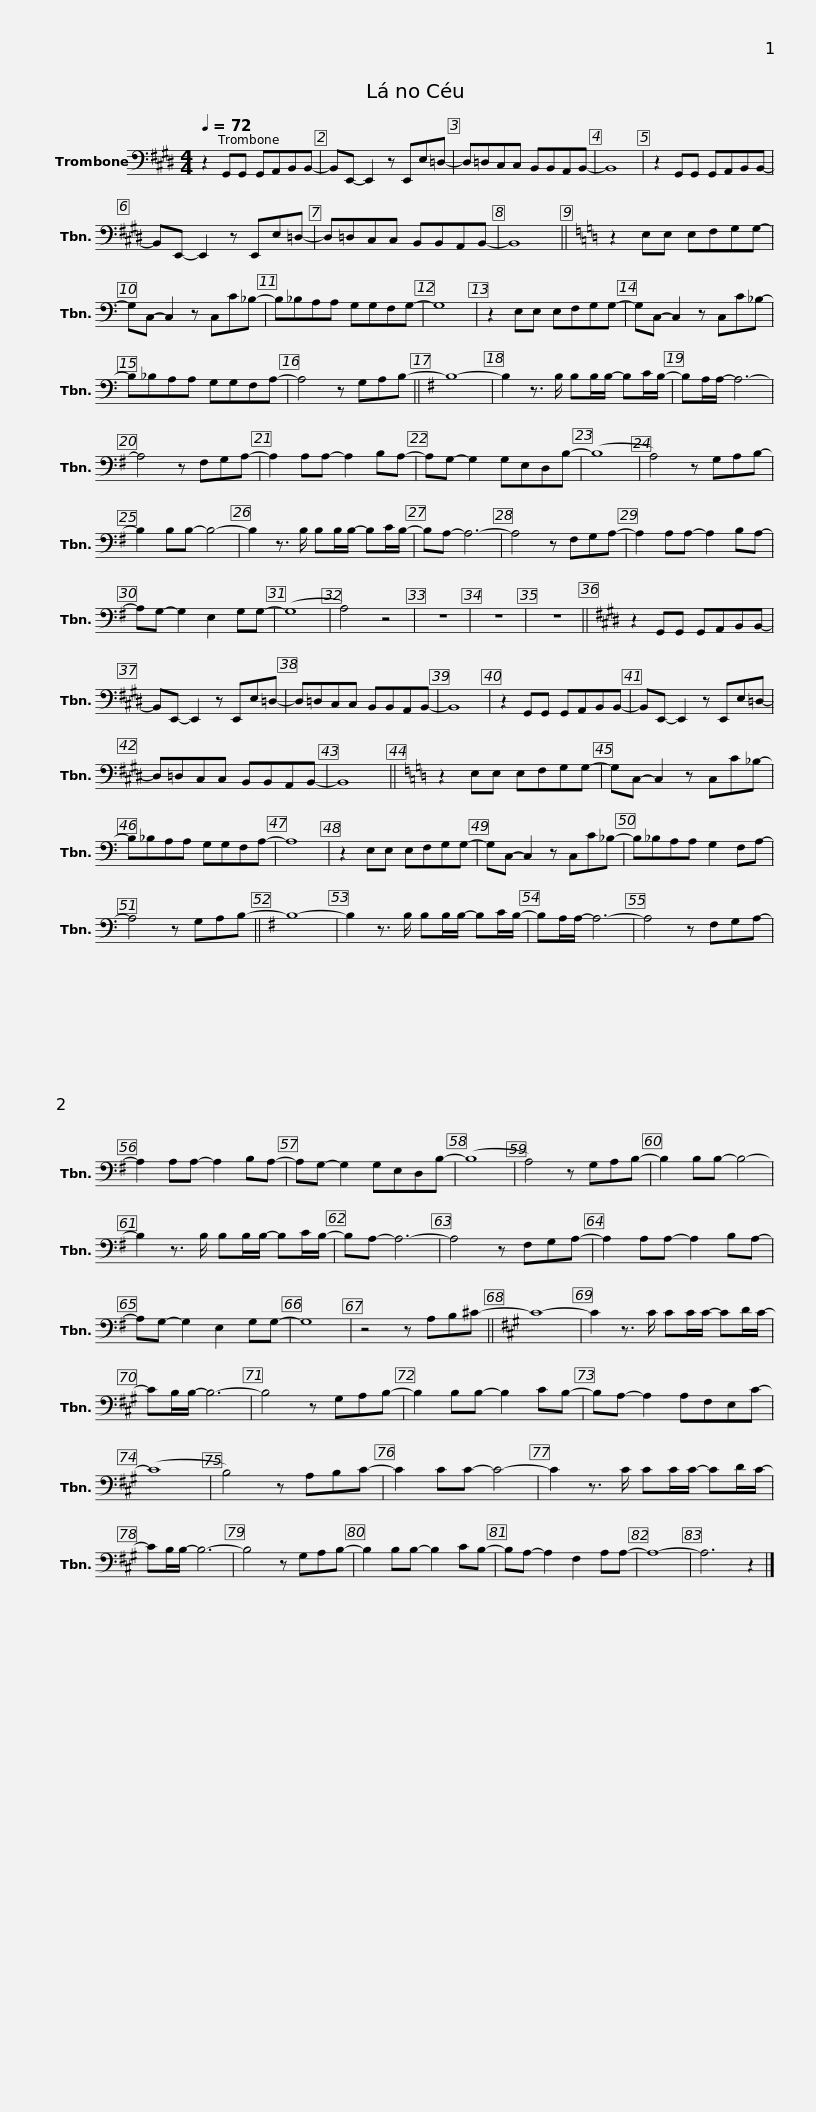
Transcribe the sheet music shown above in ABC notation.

X:1
L:1/8
Q:1/4=72
M:4/4
I:linebreak $
K:E
V:1 bass
V:1
 z2 G,,G,, G,,A,,B,,B,,- | B,,E,,- E,,2 z E,,E,=D,- | D,=D,C,C, B,,B,,A,,B,,- | B,,8 | z2 G,,G,, G,,A,,B,,B,,- | %5
 B,,E,,- E,,2 z E,,E,=D,- |$ D,=D,C,C, B,,B,,A,,B,,- | B,,8 ||[K:C] z2 E,E, E,F,G,G,- | G,C,- C,2 z C,C_B,- | %10
[K:C] B,_B,A,A, G,G,F,G,- | G,8 | z2 E,E, E,F,G,G,- |$ G,C,- C,2 z C,C_B,- | B,_B,A,A, G,G,F,A,- | %15
 A,4 z G,A,B,- ||[K:G] B,8- | B,2 z3/2 B,/ B,B,/B,/- B,C/B,/- | B,A,/A,/- A,6- | A,4 z F,G,A,- |$ %20
 A,2 A,A,- A,2 B,A,- | A,G,- G,2 G,E,D,B,- | (B,8 | A,4) z G,A,B,- | B,2 B,B,- B,4- | %25
 B,2 z3/2 B,/ B,B,/B,/- B,C/B,/- | B,A,- A,6- | A,4 z F,G,A,- |$ A,2 A,A,- A,2 B,A,- | A,G,- G,2 E,2 G,G,- | %30
 (G,8 | A,4) z4 | z8 | z8 | z8 || %35
[K:E] z2 G,,G,, G,,A,,B,,B,,- | B,,E,,- E,,2 z E,,E,=D,- |$ D,=D,C,C, B,,B,,A,,B,,- | B,,8 | z2 G,,G,, G,,A,,B,,B,,- | %40
 B,,E,,- E,,2 z E,,E,=D,- | D,=D,C,C, B,,B,,A,,B,,- | B,,8 ||$[K:C] z2 E,E, E,F,G,G,- | G,C,- C,2 z C,C_B,- | %45
 B,_B,A,A, G,G,F,A,- | A,8 | z2 E,E, E,F,G,G,- | G,C,- C,2 z C,C_B,- | B,_B,A,A, G,2 F,A,- |$ %50
 A,4 z G,A,B,- ||[K:G] B,8- | B,2 z3/2 B,/ B,B,/B,/- B,C/B,/- | B,A,/A,/- A,6- | A,4 z F,G,A,- | %55
 A,2 A,A,- A,2 B,A,- | A,G,- G,2 G,E,D,B,- | (B,8 |$ A,4) z G,A,B,- | B,2 B,B,- B,4- | %60
 B,2 z3/2 B,/ B,B,/B,/- B,C/B,/- | B,A,- A,6- | A,4 z F,G,A,- | A,2 A,A,- A,2 B,A,- | A,G,- G,2 E,2 G,G,- | %65
 G,8 |$ z4 z A,B,^C- ||[K:A] C8- | C2 z3/2 C/ CC/C/- CD/C/- | CB,/B,/- B,6- | %70
 B,4 z G,A,B,- | B,2 B,B,- B,2 CB,- | B,A,- A,2 A,F,E,C- |$ (C8 | B,4) z A,B,C- | %75
 C2 CC- C4- | C2 z3/2 C/ CC/C/- CD/C/- | CB,/B,/- B,6- | B,4 z G,A,B,- | B,2 B,B,- B,2 CB,- |$ %80
 B,A,- A,2 F,2 A,A,- | A,8- | A,6 z2 |] %83
